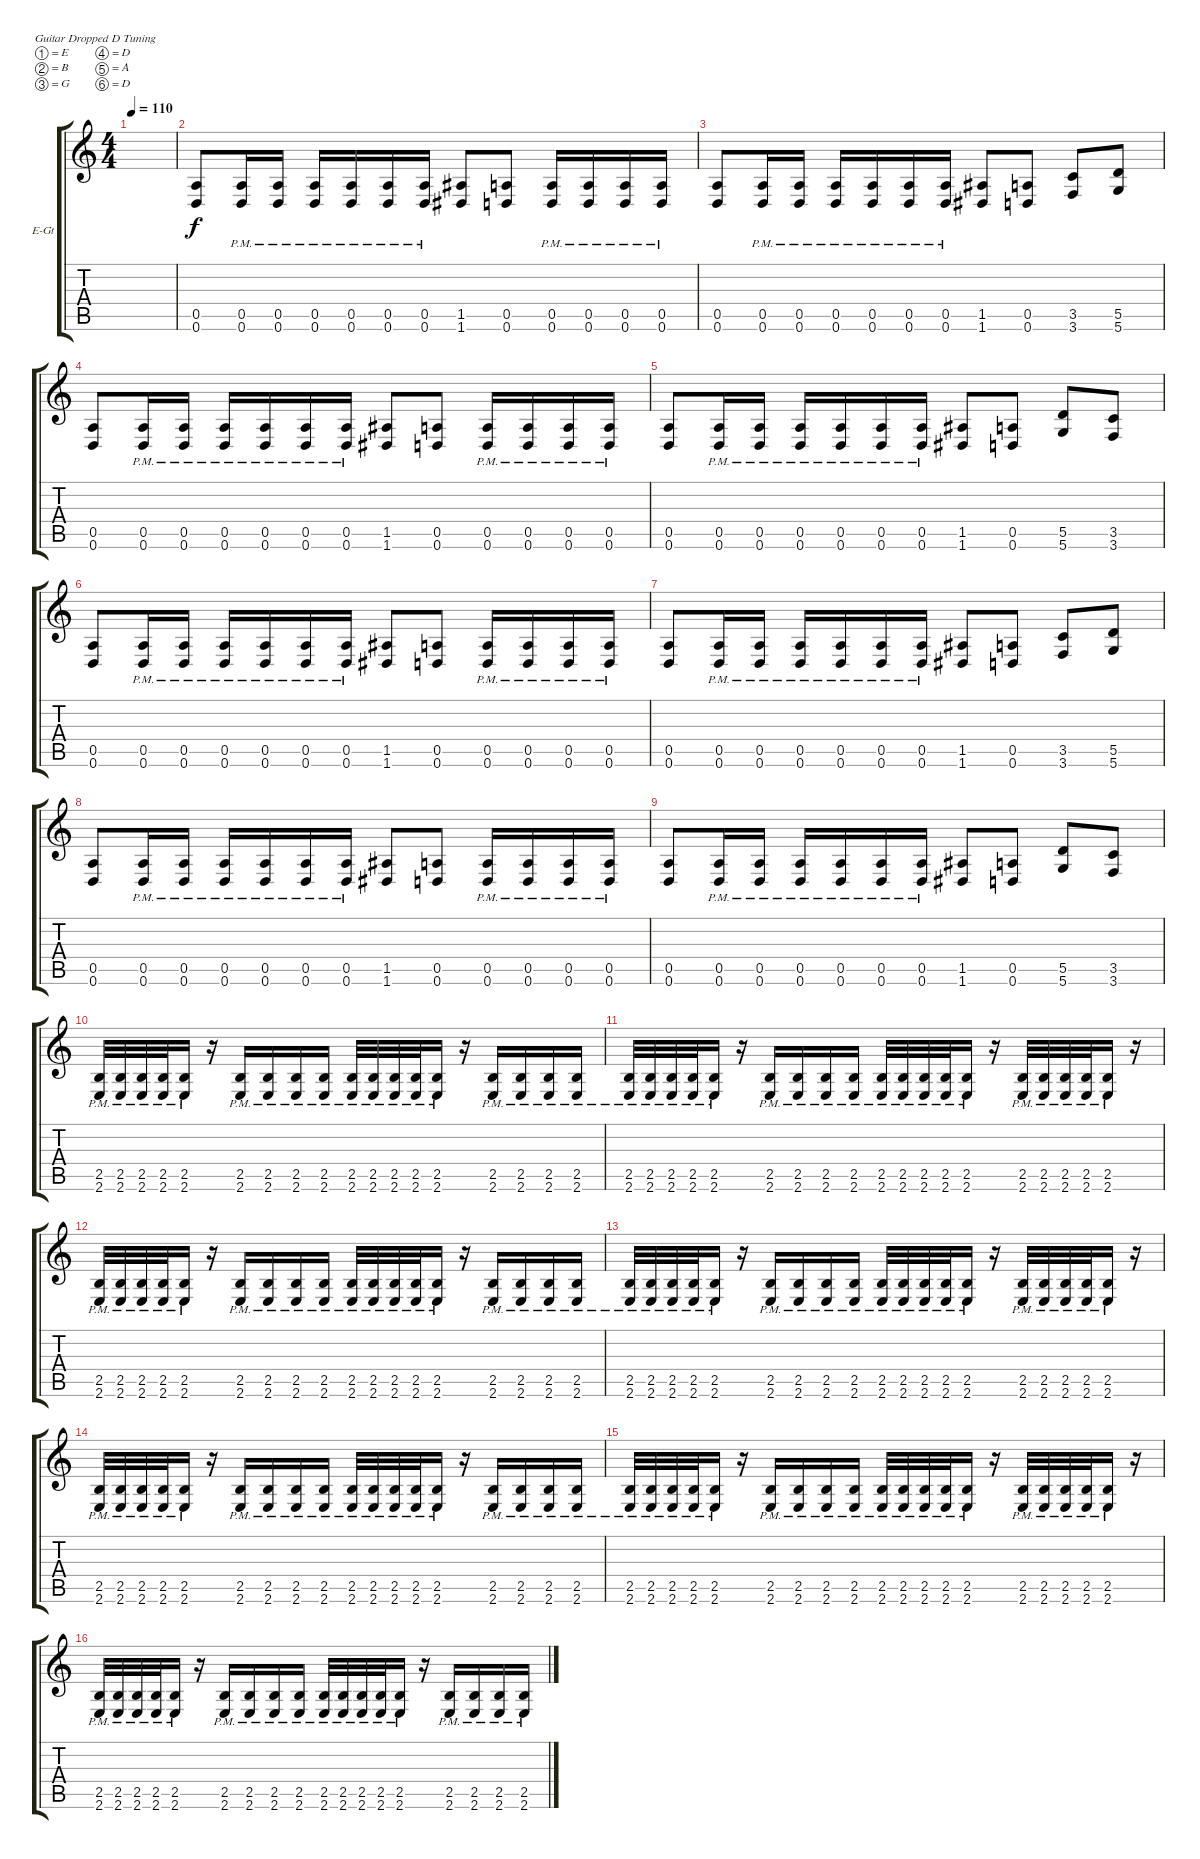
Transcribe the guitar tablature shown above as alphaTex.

\bracketExtendMode groupsimilarinstruments
\firstSystemTrackNameOrientation horizontal
\otherSystemsTrackNameOrientation horizontal
\track ("Distortion-guitar (Paul)" "E-Gt") {instrument distortionguitar}
\staff {score tabs}
\tuning (E4 B3 G3 D3 A2 D2)
\ts (4 4)
\tempo 110
\clef g2
\ks c
|
(0.5 0.6).8 (0.5{pm} 0.6{pm}).16 (0.5{pm} 0.6{pm}).16 (0.5{pm} 0.6{pm}).16 (0.5{pm} 0.6{pm}).16 (0.5{pm} 0.6{pm}).16 (0.5{pm} 0.6{pm}).16 (1.5 1.6).8 (0.5 0.6).8 (0.5{pm} 0.6{pm}).16 (0.5{pm} 0.6{pm}).16 (0.5{pm} 0.6{pm}).16 (0.5{pm} 0.6{pm}).16 |
(0.5 0.6).8 (0.5{pm} 0.6{pm}).16 (0.5{pm} 0.6{pm}).16 (0.5{pm} 0.6{pm}).16 (0.5{pm} 0.6{pm}).16 (0.5{pm} 0.6{pm}).16 (0.5{pm} 0.6{pm}).16 (1.5 1.6).8 (0.5 0.6).8 (3.5 3.6).8 (5.5 5.6).8 |
(0.5 0.6).8 (0.5{pm} 0.6{pm}).16 (0.5{pm} 0.6{pm}).16 (0.5{pm} 0.6{pm}).16 (0.5{pm} 0.6{pm}).16 (0.5{pm} 0.6{pm}).16 (0.5{pm} 0.6{pm}).16 (1.5 1.6).8 (0.5 0.6).8 (0.5{pm} 0.6{pm}).16 (0.5{pm} 0.6{pm}).16 (0.5{pm} 0.6{pm}).16 (0.5{pm} 0.6{pm}).16 |
(0.5 0.6).8 (0.5{pm} 0.6{pm}).16 (0.5{pm} 0.6{pm}).16 (0.5{pm} 0.6{pm}).16 (0.5{pm} 0.6{pm}).16 (0.5{pm} 0.6{pm}).16 (0.5{pm} 0.6{pm}).16 (1.5 1.6).8 (0.5 0.6).8 (5.5 5.6).8 (3.5 3.6).8 |
(0.5 0.6).8 (0.5{pm} 0.6{pm}).16 (0.5{pm} 0.6{pm}).16 (0.5{pm} 0.6{pm}).16 (0.5{pm} 0.6{pm}).16 (0.5{pm} 0.6{pm}).16 (0.5{pm} 0.6{pm}).16 (1.5 1.6).8 (0.5 0.6).8 (0.5{pm} 0.6{pm}).16 (0.5{pm} 0.6{pm}).16 (0.5{pm} 0.6{pm}).16 (0.5{pm} 0.6{pm}).16 |
(0.5 0.6).8 (0.5{pm} 0.6{pm}).16 (0.5{pm} 0.6{pm}).16 (0.5{pm} 0.6{pm}).16 (0.5{pm} 0.6{pm}).16 (0.5{pm} 0.6{pm}).16 (0.5{pm} 0.6{pm}).16 (1.5 1.6).8 (0.5 0.6).8 (3.5 3.6).8 (5.5 5.6).8 |
(0.5 0.6).8 (0.5{pm} 0.6{pm}).16 (0.5{pm} 0.6{pm}).16 (0.5{pm} 0.6{pm}).16 (0.5{pm} 0.6{pm}).16 (0.5{pm} 0.6{pm}).16 (0.5{pm} 0.6{pm}).16 (1.5 1.6).8 (0.5 0.6).8 (0.5{pm} 0.6{pm}).16 (0.5{pm} 0.6{pm}).16 (0.5{pm} 0.6{pm}).16 (0.5{pm} 0.6{pm}).16 |
(0.5 0.6).8 (0.5{pm} 0.6{pm}).16 (0.5{pm} 0.6{pm}).16 (0.5{pm} 0.6{pm}).16 (0.5{pm} 0.6{pm}).16 (0.5{pm} 0.6{pm}).16 (0.5{pm} 0.6{pm}).16 (1.5 1.6).8 (0.5 0.6).8 (5.5 5.6).8 (3.5 3.6).8 |
(2.5{pm} 2.6{pm}).32 (2.5{pm} 2.6{pm}).32 (2.5{pm} 2.6{pm}).32 (2.5{pm} 2.6{pm}).32 (2.5{pm} 2.6{pm}).16 r.16 (2.5{pm} 2.6{pm}).16 (2.5{pm} 2.6{pm}).16 (2.5{pm} 2.6{pm}).16 (2.5{pm} 2.6{pm}).16 (2.5{pm} 2.6{pm}).32 (2.5{pm} 2.6{pm}).32 (2.5{pm} 2.6{pm}).32 (2.5{pm} 2.6{pm}).32 (2.5{pm} 2.6{pm}).16 r.16 (2.5{pm} 2.6{pm}).16 (2.5{pm} 2.6{pm}).16 (2.5{pm} 2.6{pm}).16 (2.5{pm} 2.6{pm}).16 |
(2.5{pm} 2.6{pm}).32 (2.5{pm} 2.6{pm}).32 (2.5{pm} 2.6{pm}).32 (2.5{pm} 2.6{pm}).32 (2.5{pm} 2.6{pm}).16 r.16 (2.5{pm} 2.6{pm}).16 (2.5{pm} 2.6{pm}).16 (2.5{pm} 2.6{pm}).16 (2.5{pm} 2.6{pm}).16 (2.5{pm} 2.6{pm}).32 (2.5{pm} 2.6{pm}).32 (2.5{pm} 2.6{pm}).32 (2.5{pm} 2.6{pm}).32 (2.5{pm} 2.6{pm}).16 r.16 (2.5{pm} 2.6{pm}).32 (2.5{pm} 2.6{pm}).32 (2.5{pm} 2.6{pm}).32 (2.5{pm} 2.6{pm}).32 (2.5{pm} 2.6{pm}).16 r.16 |
(2.5{pm} 2.6{pm}).32 (2.5{pm} 2.6{pm}).32 (2.5{pm} 2.6{pm}).32 (2.5{pm} 2.6{pm}).32 (2.5{pm} 2.6{pm}).16 r.16 (2.5{pm} 2.6{pm}).16 (2.5{pm} 2.6{pm}).16 (2.5{pm} 2.6{pm}).16 (2.5{pm} 2.6{pm}).16 (2.5{pm} 2.6{pm}).32 (2.5{pm} 2.6{pm}).32 (2.5{pm} 2.6{pm}).32 (2.5{pm} 2.6{pm}).32 (2.5{pm} 2.6{pm}).16 r.16 (2.5{pm} 2.6{pm}).16 (2.5{pm} 2.6{pm}).16 (2.5{pm} 2.6{pm}).16 (2.5{pm} 2.6{pm}).16 |
(2.5{pm} 2.6{pm}).32 (2.5{pm} 2.6{pm}).32 (2.5{pm} 2.6{pm}).32 (2.5{pm} 2.6{pm}).32 (2.5{pm} 2.6{pm}).16 r.16 (2.5{pm} 2.6{pm}).16 (2.5{pm} 2.6{pm}).16 (2.5{pm} 2.6{pm}).16 (2.5{pm} 2.6{pm}).16 (2.5{pm} 2.6{pm}).32 (2.5{pm} 2.6{pm}).32 (2.5{pm} 2.6{pm}).32 (2.5{pm} 2.6{pm}).32 (2.5{pm} 2.6{pm}).16 r.16 (2.5{pm} 2.6{pm}).32 (2.5{pm} 2.6{pm}).32 (2.5{pm} 2.6{pm}).32 (2.5{pm} 2.6{pm}).32 (2.5{pm} 2.6{pm}).16 r.16 |
(2.5{pm} 2.6{pm}).32 (2.5{pm} 2.6{pm}).32 (2.5{pm} 2.6{pm}).32 (2.5{pm} 2.6{pm}).32 (2.5{pm} 2.6{pm}).16 r.16 (2.5{pm} 2.6{pm}).16 (2.5{pm} 2.6{pm}).16 (2.5{pm} 2.6{pm}).16 (2.5{pm} 2.6{pm}).16 (2.5{pm} 2.6{pm}).32 (2.5{pm} 2.6{pm}).32 (2.5{pm} 2.6{pm}).32 (2.5{pm} 2.6{pm}).32 (2.5{pm} 2.6{pm}).16 r.16 (2.5{pm} 2.6{pm}).16 (2.5{pm} 2.6{pm}).16 (2.5{pm} 2.6{pm}).16 (2.5{pm} 2.6{pm}).16 |
(2.5{pm} 2.6{pm}).32 (2.5{pm} 2.6{pm}).32 (2.5{pm} 2.6{pm}).32 (2.5{pm} 2.6{pm}).32 (2.5{pm} 2.6{pm}).16 r.16 (2.5{pm} 2.6{pm}).16 (2.5{pm} 2.6{pm}).16 (2.5{pm} 2.6{pm}).16 (2.5{pm} 2.6{pm}).16 (2.5{pm} 2.6{pm}).32 (2.5{pm} 2.6{pm}).32 (2.5{pm} 2.6{pm}).32 (2.5{pm} 2.6{pm}).32 (2.5{pm} 2.6{pm}).16 r.16 (2.5{pm} 2.6{pm}).32 (2.5{pm} 2.6{pm}).32 (2.5{pm} 2.6{pm}).32 (2.5{pm} 2.6{pm}).32 (2.5{pm} 2.6{pm}).16 r.16 |
(2.5{pm} 2.6{pm}).32 (2.5{pm} 2.6{pm}).32 (2.5{pm} 2.6{pm}).32 (2.5{pm} 2.6{pm}).32 (2.5{pm} 2.6{pm}).16 r.16 (2.5{pm} 2.6{pm}).16 (2.5{pm} 2.6{pm}).16 (2.5{pm} 2.6{pm}).16 (2.5{pm} 2.6{pm}).16 (2.5{pm} 2.6{pm}).32 (2.5{pm} 2.6{pm}).32 (2.5{pm} 2.6{pm}).32 (2.5{pm} 2.6{pm}).32 (2.5{pm} 2.6{pm}).16 r.16 (2.5{pm} 2.6{pm}).16 (2.5{pm} 2.6{pm}).16 (2.5{pm} 2.6{pm}).16 (2.5{pm} 2.6{pm}).16
